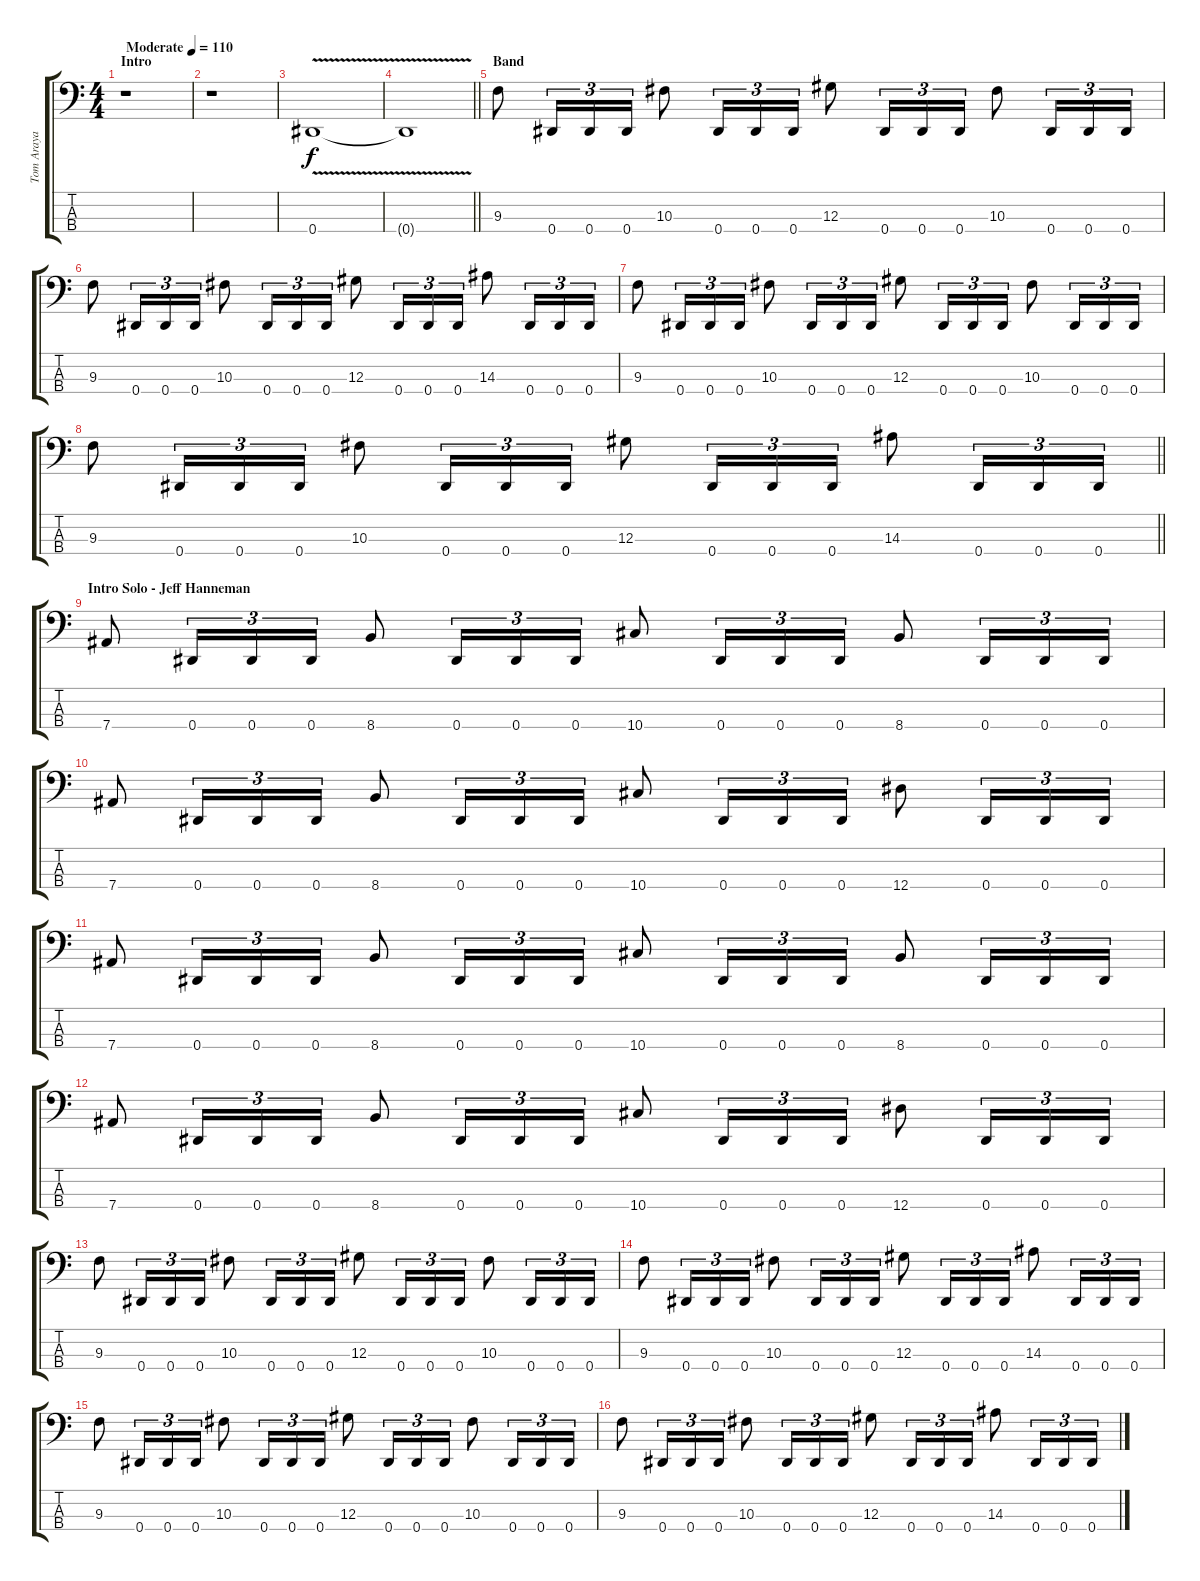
\track ("Tom Araya (Bass)" "Tom Araya ") {instrument electricbasspick}
\staff {score tabs}
\tuning (Gb2 Db2 Ab1 Eb1) {hide}
\ts (4 4)
\section ("" "Intro")
\tempo (110 "Moderate")
\clef f4
\ks c
r.1{dy f instrument electricbasspick} |
r.1 |
0.4{v}.1 |
\barLineRight lightlight
0.4{t}.1 |
\section ("" "Band ")
9.3.8 0.4.16{tu (3 2)} 0.4.16{tu (3 2)} 0.4.16{tu (3 2)} 10.3.8 0.4.16{tu (3 2)} 0.4.16{tu (3 2)} 0.4.16{tu (3 2)} 12.3.8 0.4.16{tu (3 2)} 0.4.16{tu (3 2)} 0.4.16{tu (3 2)} 10.3.8 0.4.16{tu (3 2)} 0.4.16{tu (3 2)} 0.4.16{tu (3 2)} |
9.3.8 0.4.16{tu (3 2)} 0.4.16{tu (3 2)} 0.4.16{tu (3 2)} 10.3.8 0.4.16{tu (3 2)} 0.4.16{tu (3 2)} 0.4.16{tu (3 2)} 12.3.8 0.4.16{tu (3 2)} 0.4.16{tu (3 2)} 0.4.16{tu (3 2)} 14.3.8 0.4.16{tu (3 2)} 0.4.16{tu (3 2)} 0.4.16{tu (3 2)} |
9.3.8 0.4.16{tu (3 2)} 0.4.16{tu (3 2)} 0.4.16{tu (3 2)} 10.3.8 0.4.16{tu (3 2)} 0.4.16{tu (3 2)} 0.4.16{tu (3 2)} 12.3.8 0.4.16{tu (3 2)} 0.4.16{tu (3 2)} 0.4.16{tu (3 2)} 10.3.8 0.4.16{tu (3 2)} 0.4.16{tu (3 2)} 0.4.16{tu (3 2)} |
\barLineRight lightlight
9.3.8 0.4.16{tu (3 2)} 0.4.16{tu (3 2)} 0.4.16{tu (3 2)} 10.3.8 0.4.16{tu (3 2)} 0.4.16{tu (3 2)} 0.4.16{tu (3 2)} 12.3.8 0.4.16{tu (3 2)} 0.4.16{tu (3 2)} 0.4.16{tu (3 2)} 14.3.8 0.4.16{tu (3 2)} 0.4.16{tu (3 2)} 0.4.16{tu (3 2)} |
\section ("" "Intro Solo - Jeff Hanneman")
7.4.8 0.4.16{tu (3 2)} 0.4.16{tu (3 2)} 0.4.16{tu (3 2)} 8.4.8 0.4.16{tu (3 2)} 0.4.16{tu (3 2)} 0.4.16{tu (3 2)} 10.4.8 0.4.16{tu (3 2)} 0.4.16{tu (3 2)} 0.4.16{tu (3 2)} 8.4.8 0.4.16{tu (3 2)} 0.4.16{tu (3 2)} 0.4.16{tu (3 2)} |
7.4.8 0.4.16{tu (3 2)} 0.4.16{tu (3 2)} 0.4.16{tu (3 2)} 8.4.8 0.4.16{tu (3 2)} 0.4.16{tu (3 2)} 0.4.16{tu (3 2)} 10.4.8 0.4.16{tu (3 2)} 0.4.16{tu (3 2)} 0.4.16{tu (3 2)} 12.4.8 0.4.16{tu (3 2)} 0.4.16{tu (3 2)} 0.4.16{tu (3 2)} |
7.4.8 0.4.16{tu (3 2)} 0.4.16{tu (3 2)} 0.4.16{tu (3 2)} 8.4.8 0.4.16{tu (3 2)} 0.4.16{tu (3 2)} 0.4.16{tu (3 2)} 10.4.8 0.4.16{tu (3 2)} 0.4.16{tu (3 2)} 0.4.16{tu (3 2)} 8.4.8 0.4.16{tu (3 2)} 0.4.16{tu (3 2)} 0.4.16{tu (3 2)} |
7.4.8 0.4.16{tu (3 2)} 0.4.16{tu (3 2)} 0.4.16{tu (3 2)} 8.4.8 0.4.16{tu (3 2)} 0.4.16{tu (3 2)} 0.4.16{tu (3 2)} 10.4.8 0.4.16{tu (3 2)} 0.4.16{tu (3 2)} 0.4.16{tu (3 2)} 12.4.8 0.4.16{tu (3 2)} 0.4.16{tu (3 2)} 0.4.16{tu (3 2)} |
9.3.8 0.4.16{tu (3 2)} 0.4.16{tu (3 2)} 0.4.16{tu (3 2)} 10.3.8 0.4.16{tu (3 2)} 0.4.16{tu (3 2)} 0.4.16{tu (3 2)} 12.3.8 0.4.16{tu (3 2)} 0.4.16{tu (3 2)} 0.4.16{tu (3 2)} 10.3.8 0.4.16{tu (3 2)} 0.4.16{tu (3 2)} 0.4.16{tu (3 2)} |
9.3.8 0.4.16{tu (3 2)} 0.4.16{tu (3 2)} 0.4.16{tu (3 2)} 10.3.8 0.4.16{tu (3 2)} 0.4.16{tu (3 2)} 0.4.16{tu (3 2)} 12.3.8 0.4.16{tu (3 2)} 0.4.16{tu (3 2)} 0.4.16{tu (3 2)} 14.3.8 0.4.16{tu (3 2)} 0.4.16{tu (3 2)} 0.4.16{tu (3 2)} |
9.3.8 0.4.16{tu (3 2)} 0.4.16{tu (3 2)} 0.4.16{tu (3 2)} 10.3.8 0.4.16{tu (3 2)} 0.4.16{tu (3 2)} 0.4.16{tu (3 2)} 12.3.8 0.4.16{tu (3 2)} 0.4.16{tu (3 2)} 0.4.16{tu (3 2)} 10.3.8 0.4.16{tu (3 2)} 0.4.16{tu (3 2)} 0.4.16{tu (3 2)} |
9.3.8 0.4.16{tu (3 2)} 0.4.16{tu (3 2)} 0.4.16{tu (3 2)} 10.3.8 0.4.16{tu (3 2)} 0.4.16{tu (3 2)} 0.4.16{tu (3 2)} 12.3.8 0.4.16{tu (3 2)} 0.4.16{tu (3 2)} 0.4.16{tu (3 2)} 14.3.8 0.4.16{tu (3 2)} 0.4.16{tu (3 2)} 0.4.16{tu (3 2)}
